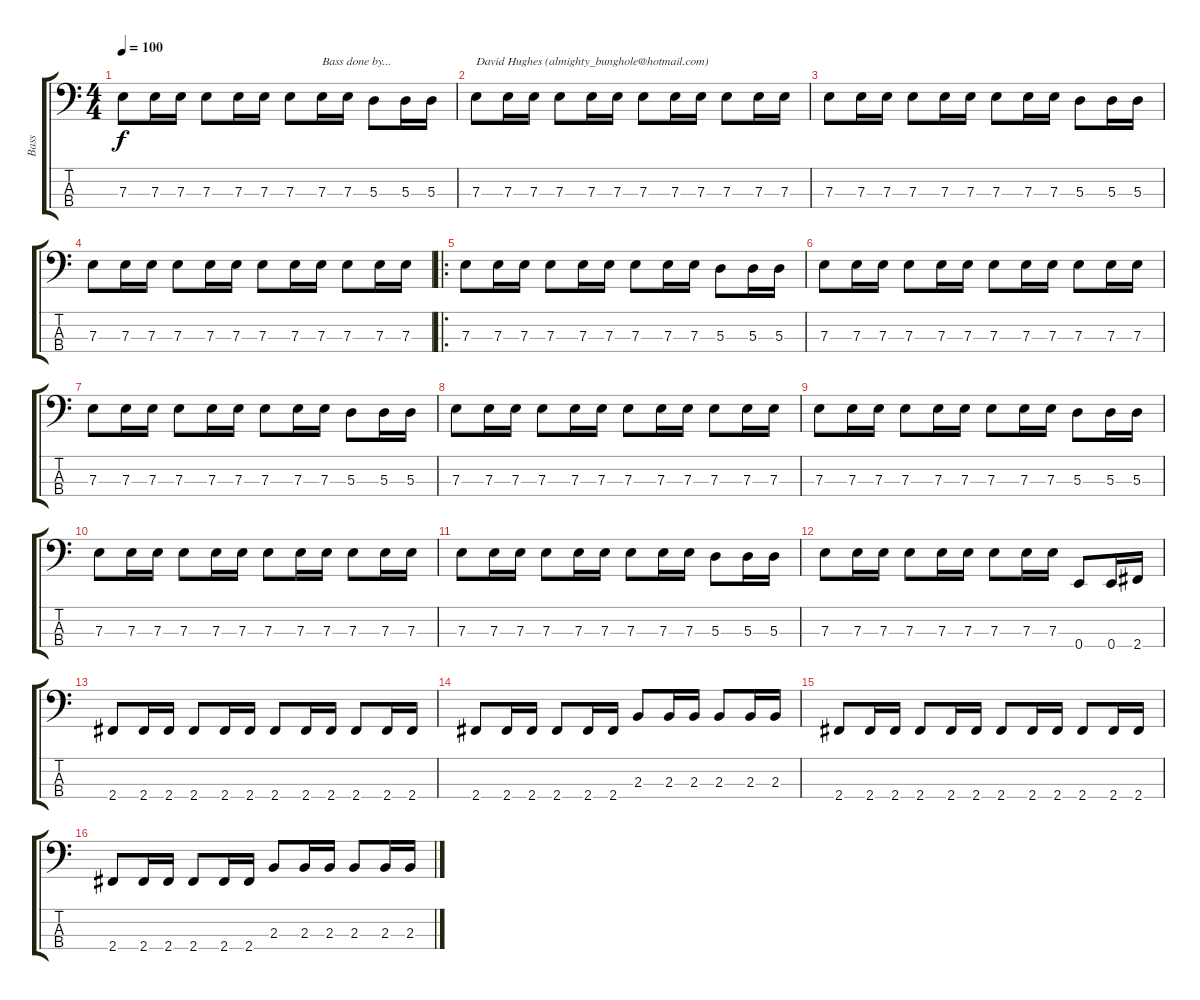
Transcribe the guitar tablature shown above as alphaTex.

\track ("Bass" "Bass") {instrument electricbassfinger}
\staff {score tabs}
\tuning (G2 D2 A1 E1) {hide}
\ts (4 4)
\tempo 100
\clef f4
\ks c
7.3.8{dy f instrument electricbassfinger} 7.3.16 7.3.16 7.3.8 7.3.16 7.3.16 7.3.8 7.3.16{txt "Bass done by..."} 7.3.16 5.3.8 5.3.16 5.3.16 |
7.3.8{txt "David Hughes (almighty_bunghole@hotmail.com)"} 7.3.16 7.3.16 7.3.8 7.3.16 7.3.16 7.3.8 7.3.16 7.3.16 7.3.8 7.3.16 7.3.16 |
7.3.8 7.3.16 7.3.16 7.3.8 7.3.16 7.3.16 7.3.8 7.3.16 7.3.16 5.3.8 5.3.16 5.3.16 |
7.3.8 7.3.16 7.3.16 7.3.8 7.3.16 7.3.16 7.3.8 7.3.16 7.3.16 7.3.8 7.3.16 7.3.16 |
\ro
7.3.8 7.3.16 7.3.16 7.3.8 7.3.16 7.3.16 7.3.8 7.3.16 7.3.16 5.3.8 5.3.16 5.3.16 |
7.3.8 7.3.16 7.3.16 7.3.8 7.3.16 7.3.16 7.3.8 7.3.16 7.3.16 7.3.8 7.3.16 7.3.16 |
7.3.8 7.3.16 7.3.16 7.3.8 7.3.16 7.3.16 7.3.8 7.3.16 7.3.16 5.3.8 5.3.16 5.3.16 |
7.3.8 7.3.16 7.3.16 7.3.8 7.3.16 7.3.16 7.3.8 7.3.16 7.3.16 7.3.8 7.3.16 7.3.16 |
7.3.8 7.3.16 7.3.16 7.3.8 7.3.16 7.3.16 7.3.8 7.3.16 7.3.16 5.3.8 5.3.16 5.3.16 |
7.3.8 7.3.16 7.3.16 7.3.8 7.3.16 7.3.16 7.3.8 7.3.16 7.3.16 7.3.8 7.3.16 7.3.16 |
7.3.8 7.3.16 7.3.16 7.3.8 7.3.16 7.3.16 7.3.8 7.3.16 7.3.16 5.3.8 5.3.16 5.3.16 |
7.3.8 7.3.16 7.3.16 7.3.8 7.3.16 7.3.16 7.3.8 7.3.16 7.3.16 0.4.8 0.4.16 2.4.16 |
2.4.8 2.4.16 2.4.16 2.4.8 2.4.16 2.4.16 2.4.8 2.4.16 2.4.16 2.4.8 2.4.16 2.4.16 |
2.4.8 2.4.16 2.4.16 2.4.8 2.4.16 2.4.16 2.3.8 2.3.16 2.3.16 2.3.8 2.3.16 2.3.16 |
2.4.8 2.4.16 2.4.16 2.4.8 2.4.16 2.4.16 2.4.8 2.4.16 2.4.16 2.4.8 2.4.16 2.4.16 |
2.4.8 2.4.16 2.4.16 2.4.8 2.4.16 2.4.16 2.3.8 2.3.16 2.3.16 2.3.8 2.3.16 2.3.16
